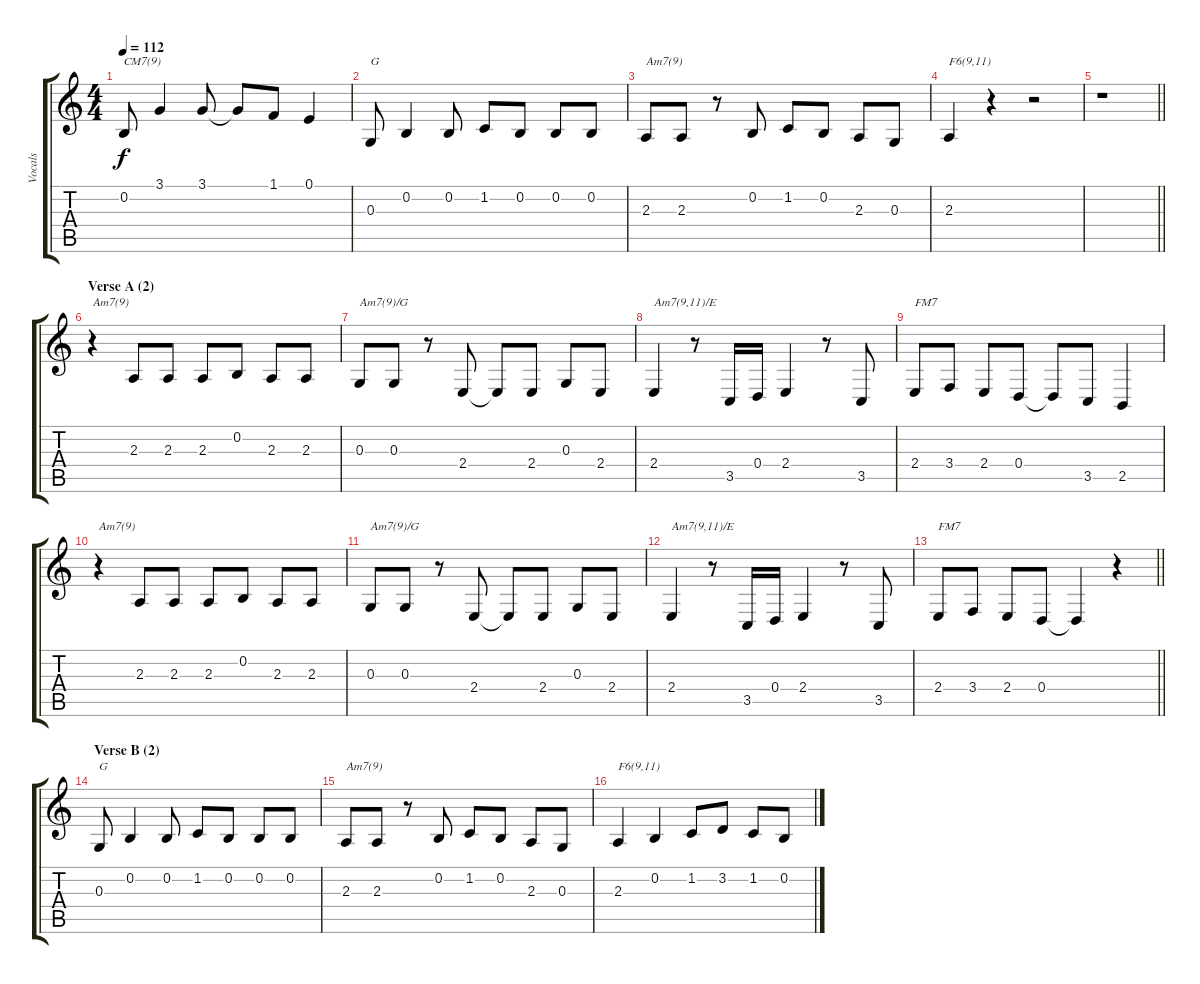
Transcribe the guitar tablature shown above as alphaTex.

\track ("Vocals" "Vocals") {instrument sopranosax}
\staff {score tabs}
\tuning (E4 B3 G3 D3 A2 E2) {hide}
\ts (4 4)
\tempo 112
\clef g2
\ks aminor
0.2{t}.8{txt "CM7(9)" dy f} 3.1.4 3.1.8 3.1{t}.8 1.1.8 0.1.4 |
0.3.8{txt "G"} 0.2.4 0.2.8 1.2.8 0.2.8 0.2.8 0.2.8 |
2.3.8{txt "Am7(9)"} 2.3.8 r.8 0.2.8 1.2.8 0.2.8 2.3.8 0.3.8 |
2.3.4{txt "F6(9,11)"} r.4 r.2 |
\barLineRight lightlight
r.1 |
\section ("" "Verse A (2)")
r.4{txt "Am7(9)"} 2.3.8 2.3.8 2.3.8 0.2.8 2.3.8 2.3.8 |
0.3.8{txt "Am7(9)/G"} 0.3.8 r.8 2.4.8 2.4{t}.8 2.4.8 0.3.8 2.4.8 |
2.4.4{txt "Am7(9,11)/E"} r.8 3.5.16 0.4.16 2.4.4 r.8 3.5.8 |
2.4.8{txt "FM7"} 3.4.8 2.4.8 0.4.8 0.4{t}.8 3.5.8 2.5.4 |
r.4{txt "Am7(9)"} 2.3.8 2.3.8 2.3.8 0.2.8 2.3.8 2.3.8 |
0.3.8{txt "Am7(9)/G"} 0.3.8 r.8 2.4.8 2.4{t}.8 2.4.8 0.3.8 2.4.8 |
2.4.4{txt "Am7(9,11)/E"} r.8 3.5.16 0.4.16 2.4.4 r.8 3.5.8 |
\barLineRight lightlight
2.4.8{txt "FM7"} 3.4.8 2.4.8 0.4.8 0.4{t}.4 r.4 |
\section ("" "Verse B (2)")
0.3.8{txt "G"} 0.2.4 0.2.8 1.2.8 0.2.8 0.2.8 0.2.8 |
2.3.8{txt "Am7(9)"} 2.3.8 r.8 0.2.8 1.2.8 0.2.8 2.3.8 0.3.8 |
2.3.4{txt "F6(9,11)"} 0.2.4 1.2.8 3.2.8 1.2.8 0.2.8
